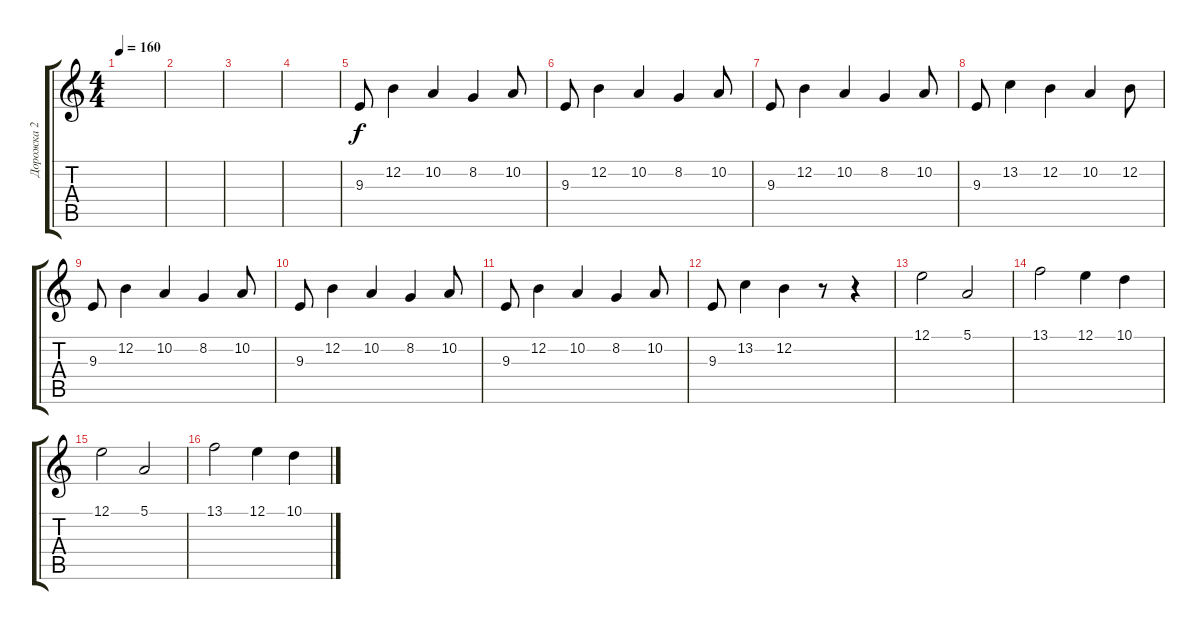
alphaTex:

\track ("Дорожка 2" "Дорожка 2") {instrument fx5brightness}
\staff {score tabs}
\tuning (E4 B3 G3 D3 A2 E2) {hide}
\ts (4 4)
\tempo 160
\clef g2
\ks c
|
|
|
|
9.3.8 12.2.4 10.2.4 8.2.4 10.2.8 |
9.3.8 12.2.4 10.2.4 8.2.4 10.2.8 |
9.3.8 12.2.4 10.2.4 8.2.4 10.2.8 |
9.3.8 13.2.4 12.2.4 10.2.4 12.2.8 |
9.3.8 12.2.4 10.2.4 8.2.4 10.2.8 |
9.3.8 12.2.4 10.2.4 8.2.4 10.2.8 |
9.3.8 12.2.4 10.2.4 8.2.4 10.2.8 |
9.3.8 13.2.4 12.2.4 r.8 r.4 |
12.1.2 5.1.2 |
13.1.2 12.1.4 10.1.4 |
12.1.2 5.1.2 |
13.1.2 12.1.4 10.1.4
